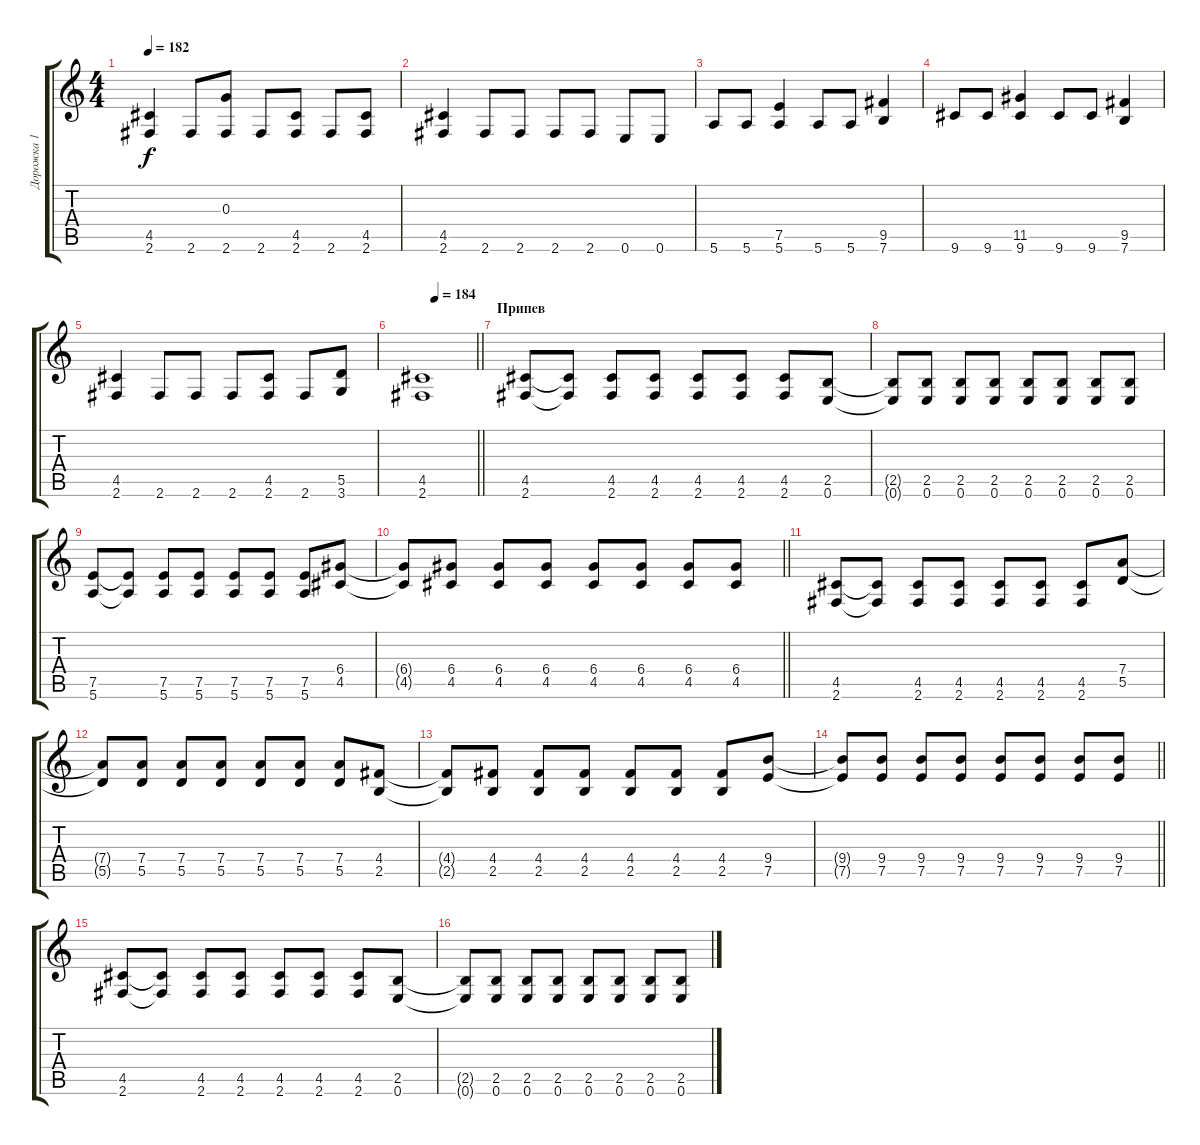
\track ("Дорожка 1" "Дорожка 1") {instrument overdrivenguitar}
\staff {score tabs}
\tuning (E4 B3 G3 D3 A2 E2) {hide}
\ts (4 4)
\tempo 182
\clef g2
\ks c
(4.5 2.6).4{dy f} 2.6.8 (0.3 2.6).8 2.6.8 (4.5 2.6).8 2.6.8 (4.5 2.6).8 |
(4.5 2.6).4 2.6.8 2.6.8 2.6.8 2.6.8 0.6.8 0.6.8 |
5.6.8 5.6.8 (7.5 5.6).4 5.6.8 5.6.8 (9.5 7.6).4 |
9.6.8 9.6.8 (11.5 9.6).4 9.6.8 9.6.8 (9.5 7.6).4 |
(4.5 2.6).4 2.6.8 2.6.8 2.6.8 (4.5 2.6).8 2.6.8 (5.5 3.6).8 |
\tempo (184 0.25)
\barLineRight lightlight
(4.5 2.6).1 |
\section ("" "Припев")
(4.5 2.6).8 (4.5{t} 2.6{t}).8 (4.5 2.6).8 (4.5 2.6).8 (4.5 2.6).8 (4.5 2.6).8 (4.5 2.6).8 (2.5 0.6).8 |
(2.5{t} 0.6{t}).8 (2.5 0.6).8 (2.5 0.6).8 (2.5 0.6).8 (2.5 0.6).8 (2.5 0.6).8 (2.5 0.6).8 (2.5 0.6).8 |
(7.5 5.6).8 (7.5{t} 5.6{t}).8 (7.5 5.6).8 (7.5 5.6).8 (7.5 5.6).8 (7.5 5.6).8 (7.5 5.6).8 (6.4 4.5).8 |
\barLineRight lightlight
(6.4{t} 4.5{t}).8 (6.4 4.5).8 (6.4 4.5).8 (6.4 4.5).8 (6.4 4.5).8 (6.4 4.5).8 (6.4 4.5).8 (6.4 4.5).8 |
(4.5 2.6).8 (4.5{t} 2.6{t}).8 (4.5 2.6).8 (4.5 2.6).8 (4.5 2.6).8 (4.5 2.6).8 (4.5 2.6).8 (7.4 5.5).8 |
(7.4{t} 5.5{t}).8 (7.4 5.5).8 (7.4 5.5).8 (7.4 5.5).8 (7.4 5.5).8 (7.4 5.5).8 (7.4 5.5).8 (4.4 2.5).8 |
(4.4{t} 2.5{t}).8 (4.4 2.5).8 (4.4 2.5).8 (4.4 2.5).8 (4.4 2.5).8 (4.4 2.5).8 (4.4 2.5).8 (9.4 7.5).8 |
\barLineRight lightlight
(9.4{t} 7.5{t}).8 (9.4 7.5).8 (9.4 7.5).8 (9.4 7.5).8 (9.4 7.5).8 (9.4 7.5).8 (9.4 7.5).8 (9.4 7.5).8 |
(4.5 2.6).8 (4.5{t} 2.6{t}).8 (4.5 2.6).8 (4.5 2.6).8 (4.5 2.6).8 (4.5 2.6).8 (4.5 2.6).8 (2.5 0.6).8 |
(2.5{t} 0.6{t}).8 (2.5 0.6).8 (2.5 0.6).8 (2.5 0.6).8 (2.5 0.6).8 (2.5 0.6).8 (2.5 0.6).8 (2.5 0.6).8
